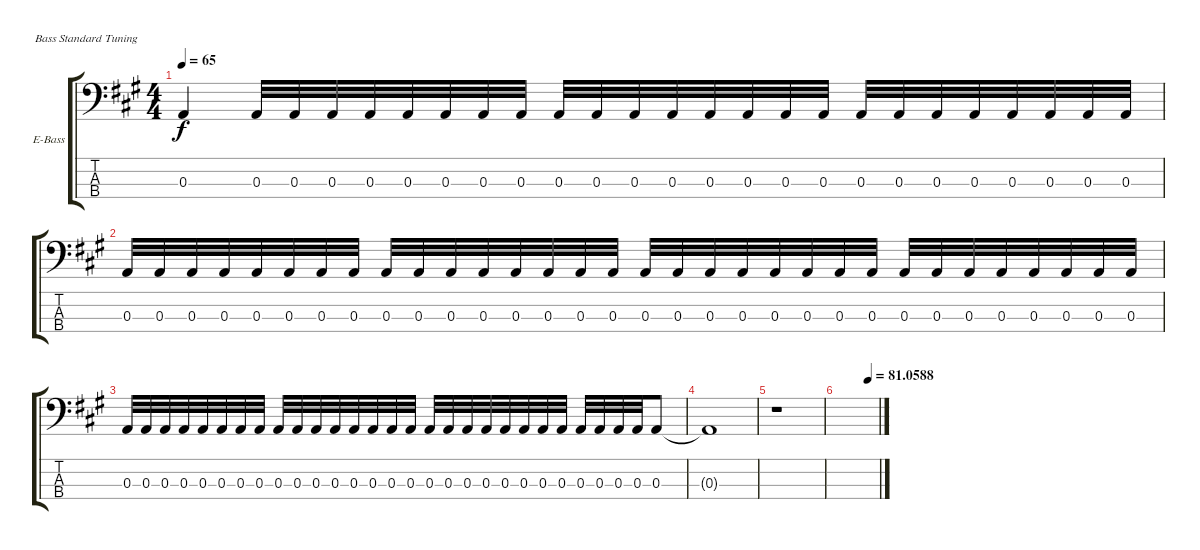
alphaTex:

\bracketExtendMode groupsimilarinstruments
\firstSystemTrackNameOrientation horizontal
\otherSystemsTrackNameOrientation horizontal
\track ("Bass" "E-Bass") {instrument electricbassfinger}
\staff {score tabs}
\tuning (G2 D2 A1 E1)
\ts (4 4)
\tempo 65
\clef f4
\ks a
0.3.4{dy f} 0.3.32 0.3.32 0.3.32 0.3.32 0.3.32 0.3.32 0.3.32 0.3.32 0.3.32 0.3.32 0.3.32 0.3.32 0.3.32 0.3.32 0.3.32 0.3.32 0.3.32 0.3.32 0.3.32 0.3.32 0.3.32 0.3.32 0.3.32 0.3.32 |
0.3.32 0.3.32 0.3.32 0.3.32 0.3.32 0.3.32 0.3.32 0.3.32 0.3.32 0.3.32 0.3.32 0.3.32 0.3.32 0.3.32 0.3.32 0.3.32 0.3.32 0.3.32 0.3.32 0.3.32 0.3.32 0.3.32 0.3.32 0.3.32 0.3.32 0.3.32 0.3.32 0.3.32 0.3.32 0.3.32 0.3.32 0.3.32 |
0.3.32 0.3.32 0.3.32 0.3.32 0.3.32 0.3.32 0.3.32 0.3.32 0.3.32 0.3.32 0.3.32 0.3.32 0.3.32 0.3.32 0.3.32 0.3.32 0.3.32 0.3.32 0.3.32 0.3.32 0.3.32 0.3.32 0.3.32 0.3.32 0.3.32 0.3.32 0.3.32 0.3.32 0.3.8 |
0.3{t}.1 |
r.1 |
\tempo (81.0588 0.75)
